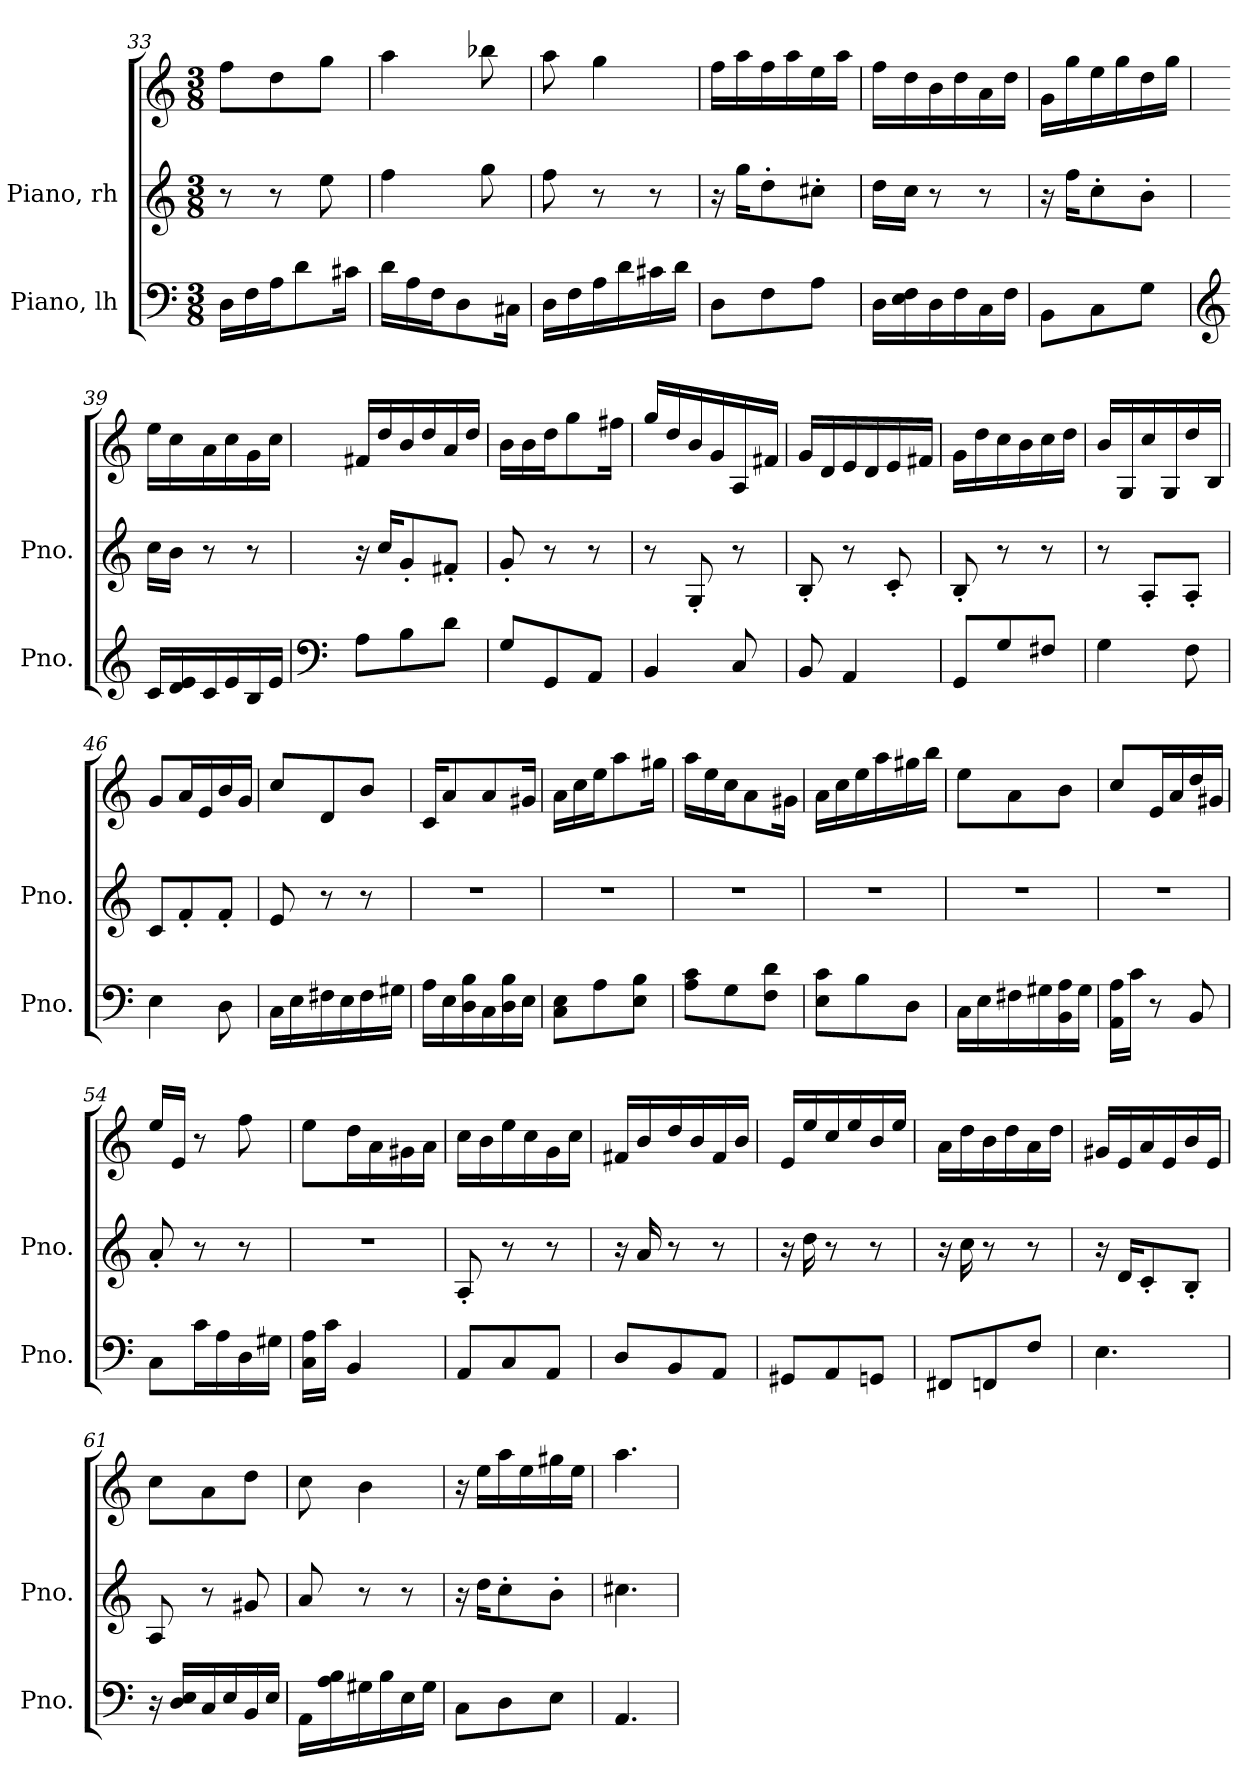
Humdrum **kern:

**kern	**kern	**kern
*part2	*part1	*part1
*staff3	*staff2	*staff1
*I"Piano, lh	*I"Piano, rh	*
*I'Pno.	*I'Pno.	*
!!LO:LB:g=z
*clefF4	*clefG2	*clefG2
*k[]	*k[]	*k[]
*M3/8	*M3/8	*M3/8
=33	=33	=33
16D\LL	8r	8ff\L
16F\	.	.
16A\J	8r	8dd\
8d\	.	.
.	8ee\	8gg\J
16c#X\Jk	.	.
=34	=34	=34
16d\LL	4ff\	4aa\
16A\	.	.
16F\J	.	.
8D\	.	.
.	8gg\	8bb-X\
16C#X\Jk	.	.
=35	=35	=35
16D\LL	8ff\	8aa\
16F\	.	.
16A\	8r	4gg\
16d\	.	.
16c#X\	8r	.
16d\JJ	.	.
=36	=36	=36
8D\L	16r	16ff\LL
.	16gg\KL	16aa\
8F\	8dd'\	16ff\
.	.	16aa\
8A\J	8cc#X'\J	16ee\
.	.	16aa\JJ
=37	=37	=37
16D\LL	16dd\LL	16ff\LL
16E\ 16F\	16cc\JJ	16dd\
16D\	8r	16b\
16F\	.	16dd\
16C\	8r	16a\
16F\JJ	.	16dd\JJ
=38	=38	=38
8BB\L	16r	16g\LL
.	16ff\KL	16gg\
8C\	8cc'\	16ee\
.	.	16gg\
8G\J	8b'\J	16dd\
.	.	16gg\JJ
!!LO:LB:g=z
=39	=39	=39
*clefG2	*	*
16c/LL	16cc\LL	16ee\LL
16d/ 16e/	16b\JJ	16cc\
16c/	8r	16a\
16e/	.	16cc\
16B/	8r	16g\
16e/JJ	.	16cc\JJ
=40	=40	=40
*clefF4	*	*
8A\L	16r	16f#X/LL
.	16cc/KL	16dd/
8B\	8g'/	16b/
.	.	16dd/
8d\J	8f#X'/J	16a/
.	.	16dd/JJ
=41	=41	=41
8G/L	8g'/	16b\LL
.	.	16b\
8GG/	8r	16dd\J
.	.	8gg\
8AA/J	8r	.
.	.	16ff#X\Jk
=42	=42	=42
4BB/	8r	16gg/LL
.	.	16dd/
.	8G'/	16b/
.	.	16g/
8C/	8r	16A/
.	.	16f#X/JJ
=43	=43	=43
8BB/	8B'/	16g/LL
.	.	16d/
4AA/	8r	16e/
.	.	16d/
.	8c'/	16e/
.	.	16f#X/JJ
!!LO:PB:g=z
=44	=44	=44
8GG/L	8B'/	16g\LL
.	.	16dd\
8G/	8r	16cc\
.	.	16b\
8F#X/J	8r	16cc\
.	.	16dd\JJ
=45	=45	=45
4G\	8r	16b/LL
.	.	16G/
.	8A'/L	16cc/
.	.	16G/
8F\	8A'/J	16dd/
.	.	16B/JJ
=46	=46	=46
4E\	8c/L	8g/L
.	8f'/	16a/L
.	.	16e/
8D\	8f'/J	16b/
.	.	16g/JJ
=47	=47	=47
16C\LL	8e/	8cc/L
16E\	.	.
16F#X\	8r	8d/
16E\	.	.
16F#\	8r	8b/J
16G#X\JJ	.	.
=48	=48	=48
16A\LL	4.r	16c/KL
16E\	.	8a/
16D\ 16B\	.	.
16C\	.	8a/
16D\ 16B\	.	.
16E\JJ	.	16g#X/Jk
=49	=49	=49
8C\ 8E\L	4.r	16a\LL
.	.	16cc\
8A\	.	16ee\J
.	.	8aa\
8E\ 8B\J	.	.
.	.	16gg#X\Jk
!!LO:LB:g=z
=50	=50	=50
8A\ 8c\L	4.r	16aa\LL
.	.	16ee\
8G\	.	16cc\J
.	.	8a\
8F\ 8d\J	.	.
.	.	16g#X\Jk
=51	=51	=51
8E\ 8c\L	4.r	16a\LL
.	.	16cc\
8B\	.	16ee\
.	.	16aa\
8D\J	.	16gg#X\
.	.	16bb\JJ
=52	=52	=52
16C\LL	4.r	8ee\L
16E\	.	.
16F#X\	.	8a\
16G#X\	.	.
16BB\ 16A\	.	8b\J
16G#\JJ	.	.
=53	=53	=53
16AA\ 16A\LL	4.r	8cc/L
16c\JJ	.	.
8r	.	16e/L
.	.	16a/
8BB/	.	16dd/
.	.	16g#X/JJ
=54	=54	=54
8C\L	8a'/	16ee/LL
.	.	16e/JJ
16c\L	8r	8r
16A\	.	.
16D\	8r	8ff\
16G#X\JJ	.	.
!!LO:LB:g=z
=55	=55	=55
16C\ 16A\LL	4.r	8ee\L
16c\JJ	.	.
4BB/	.	16dd\L
.	.	16a\
.	.	16g#X\
.	.	16a\JJ
=56	=56	=56
8AA/L	8A'/	16cc\LL
.	.	16b\
8C/	8r	16ee\
.	.	16cc\
8AA/J	8r	16g\
.	.	16cc\JJ
=57	=57	=57
8D/L	16r	16f#X/LL
.	16a/	16b/
8BB/	8r	16dd/
.	.	16b/
8AA/J	8r	16f#/
.	.	16b/JJ
=58	=58	=58
8GG#X/L	16r	16e/LL
.	16dd\	16ee/
8AA/	8r	16cc/
.	.	16ee/
8GGn/J	8r	16b/
.	.	16ee/JJ
=59	=59	=59
8FF#X/L	16r	16a\LL
.	16cc\	16dd\
8FFn/	8r	16b\
.	.	16dd\
8F/J	8r	16a\
.	.	16dd\JJ
=60	=60	=60
4.E\	16r	16g#X/LL
.	16d/KL	16e/
.	8c'/	16a/
.	.	16e/
.	8B'/J	16b/
.	.	16e/JJ
!!LO:LB:g=z
=61	=61	=61
16r	8A/	8cc\L
16D/ 16E/LL	.	.
16C/	8r	8a\
16E/	.	.
16BB/	8g#X/	8dd\J
16E/JJ	.	.
=62	=62	=62
16AA\LL	8a/	8cc\
16A\ 16B\	.	.
16G#X\	8r	4b\
16B\	.	.
16E\	8r	.
16G#\JJ	.	.
=63	=63	=63
8C\L	16r	16r
.	16dd\KL	16ee\LL
8D\	8cc'\	16aa\
.	.	16ee\
8E\J	8b'\J	16gg#X\
.	.	16ee\JJ
=64	=64	=64
4.AA/	4.cc#X\	4.aa\
=	=	=
*-	*-	*-
